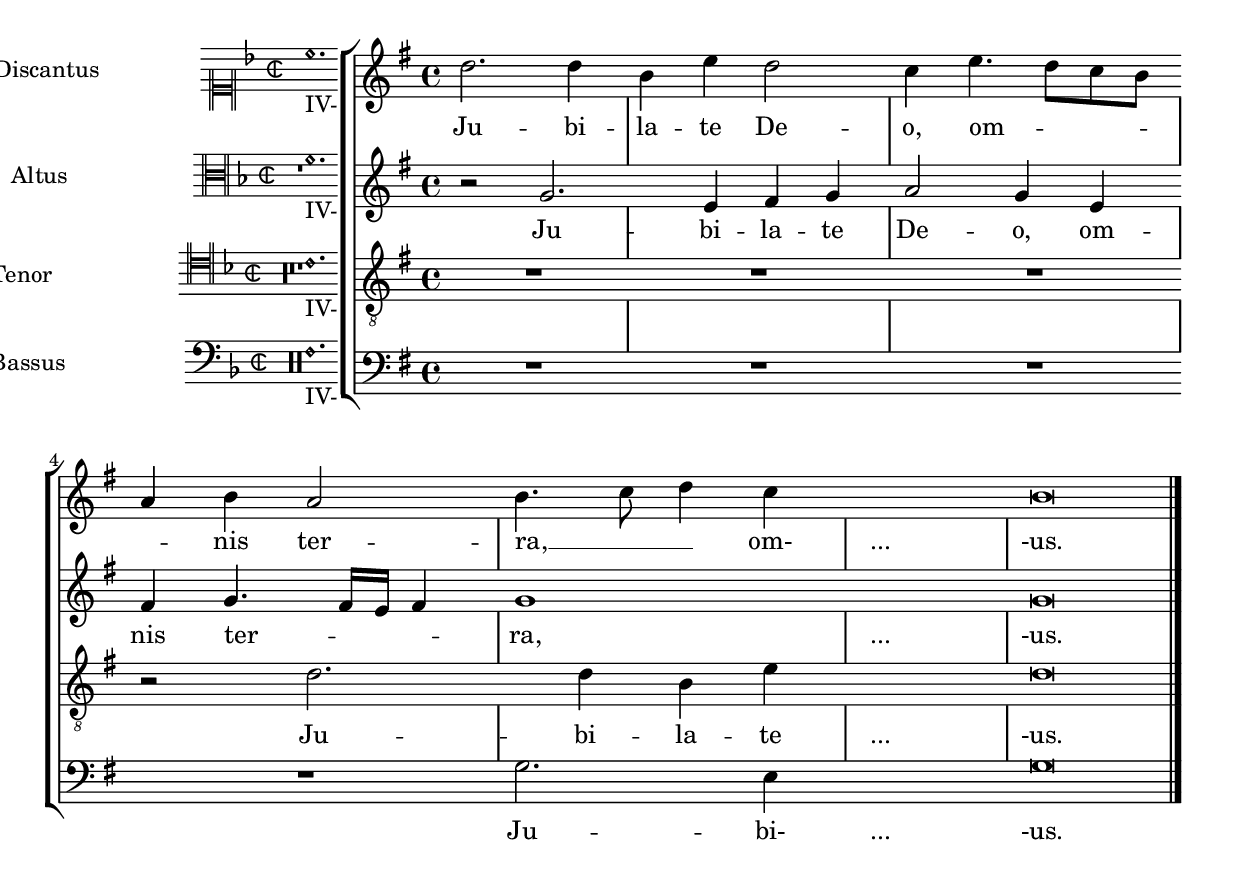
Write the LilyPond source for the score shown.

%% Do not edit this file; it is auto-generated from LSR http://lsr.dsi.unimi.it
%% This file is in the public domain.
\version "2.11.38"

\header {
  lsrtags = "ancient-notation, tweaks-and-overrides"

  texidoc = "
As a workaround to get real incipits which are independent from the
main score these are included as a markup into the field normally used
for the instrument name. As for now lyrics can only be added as a
direct markup. It doesn't unfortunately conform with the spacing of the
main lyrics.

"
  doctitle = "Transcription of Ancient music with incipit"
} % begin verbatim
global = {
  \set Score.skipBars = ##t
  \key g \major
  \time 4/4
  
  %make the staff lines invisible on staves
  \override Staff.BarLine #'transparent = ##t
  \skip 1*8 % the actual music

  % let finis bar go through all staves
  \override Staff.BarLine #'transparent = ##f

  % finis bar
  \bar "|."
}

  
discantusNotes = {
  \transpose c' c'' {
    \clef "treble"
    d'2. d'4 |
    b e' d'2 |
    c'4 e'4.( d'8 c' b |
    a4) b a2 |
    b4.( c'8 d'4) c'4 |
    \once \override NoteHead #'transparent = ##t c'1 |
    b\breve |
  }
}

discantusLyrics = \lyricmode {
  Ju -- bi -- |
  la -- te De -- |
  o, om --
  nis ter -- |
  ra, __ om- |
  "..." |
  -us. |
}

altusNotes = {
  \transpose c' c'' {
    \clef "treble"
    r2 g2. e4 fis g | % two bars
    a2 g4 e |
    fis g4.( fis16 e fis4) |
    g1 |
    \once \override NoteHead #'transparent = ##t g1 |
    g\breve |
  }
}

altusLyrics = \lyricmode {
  Ju -- bi -- la -- te | % two bars
  De -- o, om -- |
  nis ter -- ra, |
  "..." |
  -us. |
}

tenorNotes = {
  \transpose c' c' {
    \clef "treble_8"
    R1 |
    R1 |
    R1 |
    r2 d'2. d'4 b e' | % two bars
    \once \override NoteHead #'transparent = ##t e'1 |
    d'\breve |
  }
}

tenorLyrics = \lyricmode {
  Ju -- bi -- la -- te | % two bars
  "..." |
  -us. 
}

bassusNotes = {
  \transpose c' c' {
    \clef "bass"
    R1 |
    R1 |
    R1 |
    R1 |
    g2. e4 |
    \once \override NoteHead #'transparent = ##t e1 |
    g\breve |
  }
}

bassusLyrics = \lyricmode {
  Ju -- bi- |
  "..." |
  -us. 
}

incipitDiscantus = \markup{
	\score{
		{
		\set Staff.instrumentName="Discantus "
		\override NoteHead   #'style = #'neomensural
		\override Rest #'style = #'neomensural
		\override Staff.TimeSignature #'style = #'neomensural
		\cadenzaOn 
		\clef "neomensural-c1"
		\key f \major
		\time 2/2
	  	c''1._"IV-" s2  %two bars
	  	\skip 1*8 % eight bars
    	}
	\layout {
		\context {\Voice
			\remove Ligature_bracket_engraver
			\consists Mensural_ligature_engraver
		}
		line-width=4.5\cm 
	}
	}
}

incipitAltus = \markup{
	\score{
		{ 
		\set Staff.instrumentName="Altus "
		\override NoteHead   #'style = #'neomensural
		\override Rest #'style = #'neomensural
		\override Staff.TimeSignature #'style = #'neomensural
		\cadenzaOn 
		\clef "neomensural-c3"
		\key f \major
		\time 2/2
	  	r1        % one bar
        f'1._"IV-" s2   % two bars
        \skip 1*7 % seven bars
		}
	\layout {
		\context {\Voice
			\remove Ligature_bracket_engraver
			\consists Mensural_ligature_engraver
		}
		line-width=4.5\cm 
	}
	}
}

incipitTenor = \markup{
    \score{ {
    \set Staff.instrumentName = "Tenor  "
    \override NoteHead   #'style = #'neomensural
	\override Rest #'style = #'neomensural
	\override Staff.TimeSignature #'style = #'neomensural
	\cadenzaOn 
	\clef "neomensural-c4"
	\key f \major
	\time 2/2
    r\longa   % four bars
    r\breve   % two bars
    r1        % one bar
    c'1._"IV-" s2   % two bars
    \skip 1   % one bar
    }
    \layout {
		\context {\Voice
			\remove Ligature_bracket_engraver
			\consists Mensural_ligature_engraver
		}
		line-width=4.5\cm 
}
}
}

incipitBassus = \markup{
    \score{ {
    \set Staff.instrumentName = "Bassus  "
    \override NoteHead   #'style = #'neomensural
	\override Rest #'style = #'neomensural
	\override Staff.TimeSignature #'style = #'neomensural
	\cadenzaOn 
	\clef "bass"
	\key f \major
	\time 2/2
    % incipit
    r\maxima  % eight bars
    f1._"IV-" s2    % two bars
    }
    \layout {
		\context {\Voice
			\remove Ligature_bracket_engraver
			\consists Mensural_ligature_engraver
		}
		line-width=4.5\cm 
            }
     }
}

%StaffGroup is used instead of ChoirStaff to get bar lines between systems
\score {
  <<
  \new StaffGroup = choirStaff <<
    \new Voice =
      "discantusNotes" << \global 
      \set Staff.instrumentName=\incipitDiscantus   
      \discantusNotes >>
    \new Lyrics =
      "discantusLyrics" \lyricsto discantusNotes { \discantusLyrics }
      
    \new Voice =
      "altusNotes" << \global 
      \set Staff.instrumentName=\incipitAltus 
      \altusNotes >>
    \new Lyrics =
      "altusLyrics" \lyricsto altusNotes { \altusLyrics }
     
    \new Voice =
      "tenorNotes" << \global 
      \set Staff.instrumentName=\incipitTenor 
      \tenorNotes >>
    \new Lyrics =
      "tenorLyrics" \lyricsto tenorNotes { \tenorLyrics }
     
    \new Voice =
      "bassusNotes" << \global 
      \set Staff.instrumentName=\incipitBassus
      \bassusNotes >>
      >>
    \new Lyrics =
      "bassusLyrics" \lyricsto bassusNotes { \bassusLyrics } 
    %Keep the bass lyrics outside of the staff group to avoid bar lines
    %between the lyrics.
  >>
  
  \layout {
    \context {
      \Score

      % no bars in staves
      \override BarLine #'transparent = ##t
    }
    % the next three instructions keep the lyrics between the barlines
	\context { \Lyrics 
	   \consists "Bar_engraver" 
	   \override BarLine #'transparent = ##t } 
	\context { \StaffGroup \consists "Separating_line_group_engraver" }
    \context {
      \Voice

      % no slurs
      \override Slur #'transparent = ##t

      % Comment in the below "\remove" command to allow line
      % breaking also at those barlines where a note overlaps
      % into the next bar.  The command is commented out in this
      % short example score, but especially for large scores, you
      % will typically yield better line breaking and thus improve
      % overall spacing if you comment in the following command.
      %\remove "Forbid_line_break_engraver"
    }
    	indent=5\cm
  }
}
